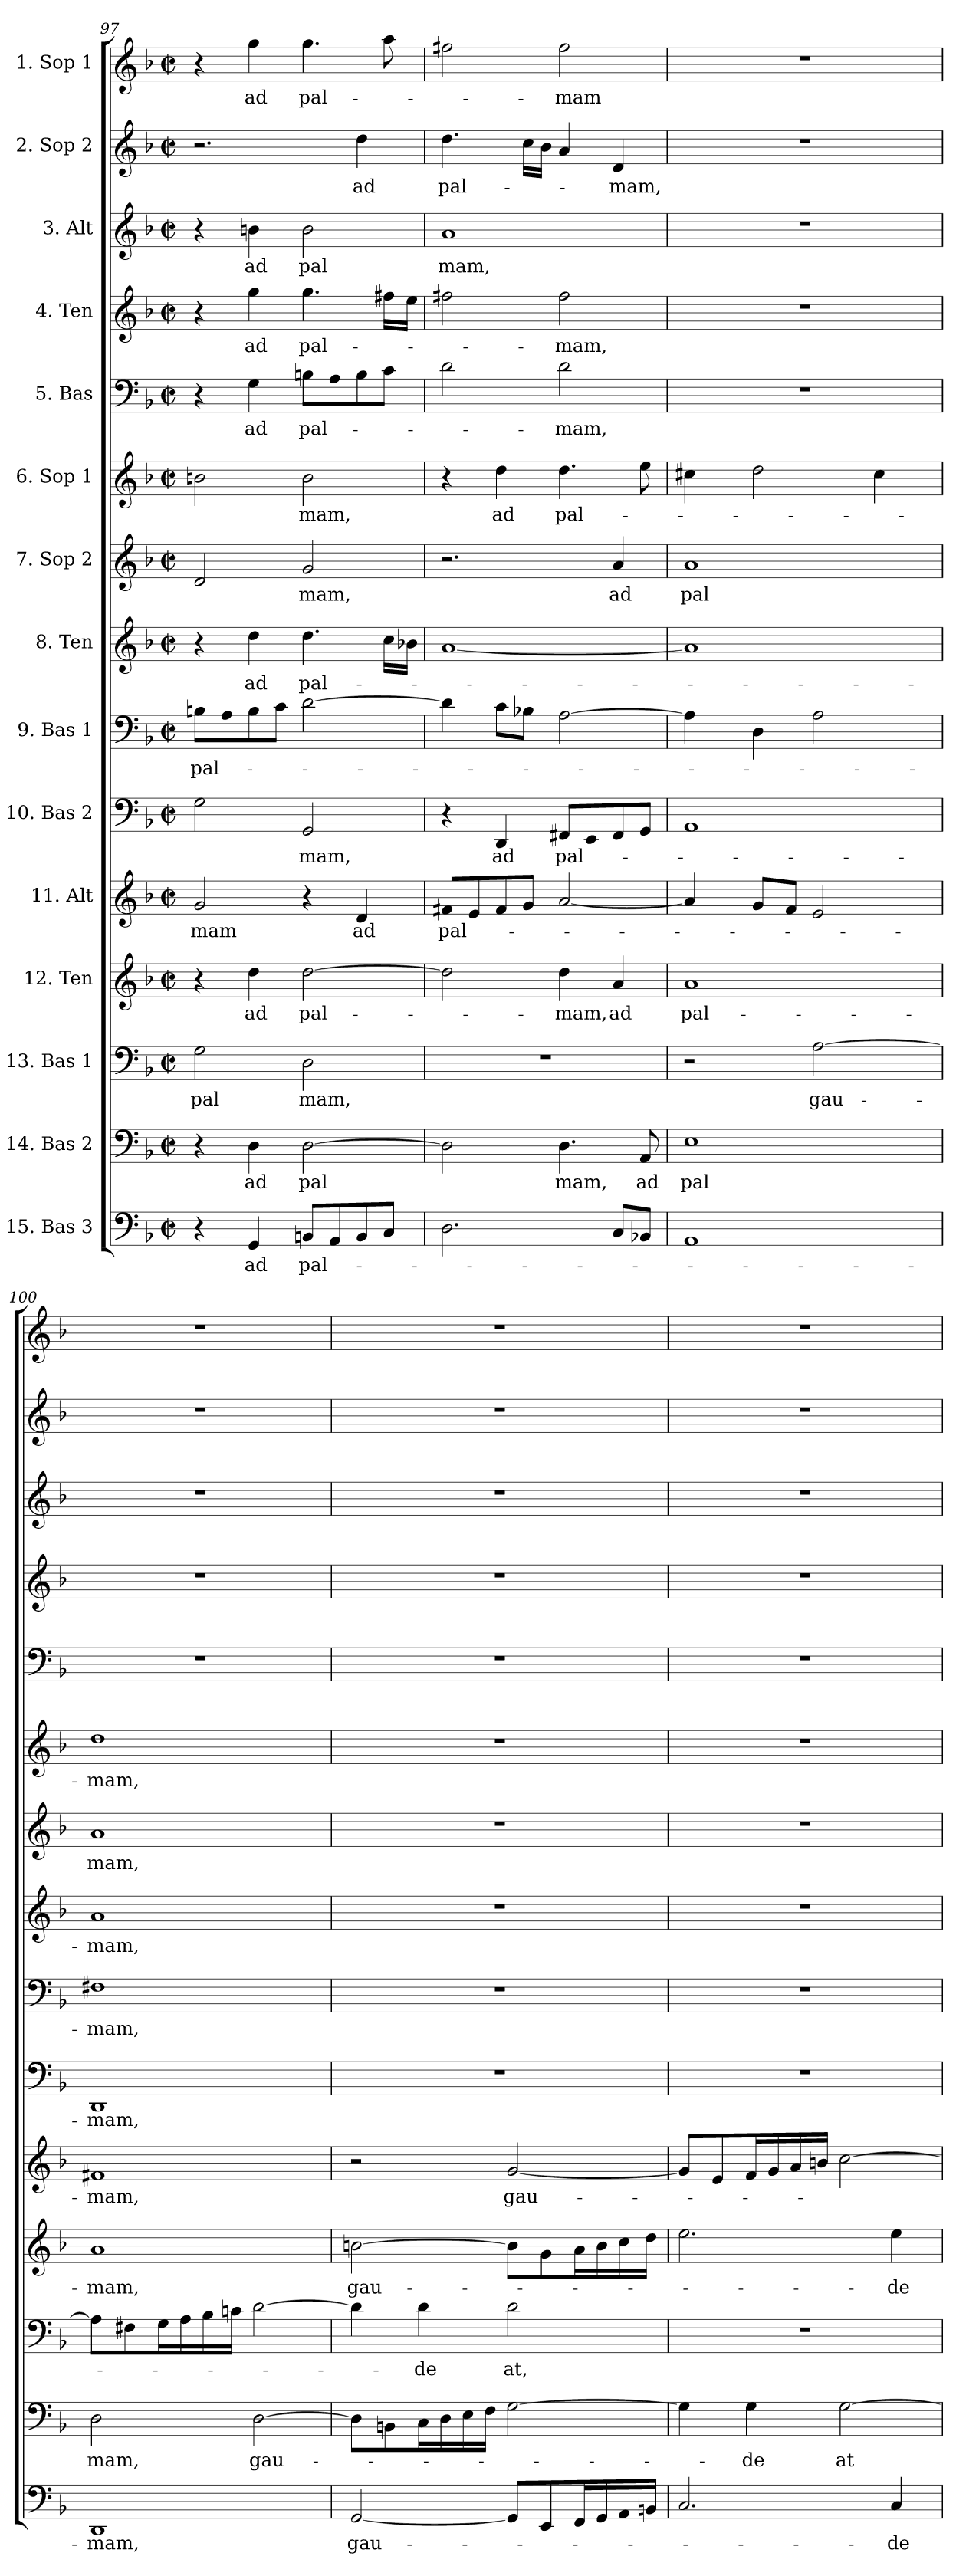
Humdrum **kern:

**kern	**text	**kern	**text	**kern	**text	**kern	**text	**kern	**text	**kern	**text	**kern	**text	**kern	**text	**kern	**text	**kern	**text	**kern	**text	**kern	**text	**kern	**text	**kern	**text	**kern	**text
*part15	*part15	*part14	*part14	*part13	*part13	*part12	*part12	*part11	*part11	*part10	*part10	*part9	*part9	*part8	*part8	*part7	*part7	*part6	*part6	*part5	*part5	*part4	*part4	*part3	*part3	*part2	*part2	*part1	*part1
*staff15	*staff15	*staff14	*staff14	*staff13	*staff13	*staff12	*staff12	*staff11	*staff11	*staff10	*staff10	*staff9	*staff9	*staff8	*staff8	*staff7	*staff7	*staff6	*staff6	*staff5	*staff5	*staff4	*staff4	*staff3	*staff3	*staff2	*staff2	*staff1	*staff1
*I"15. Bas 3	*	*I"14. Bas 2	*	*I"13. Bas 1	*	*I"12. Ten	*	*I"11. Alt	*	*I"10. Bas 2	*	*I"9. Bas 1	*	*I"8. Ten	*	*I"7. Sop 2	*	*I"6. Sop 1	*	*I"5. Bas	*	*I"4. Ten	*	*I"3. Alt	*	*I"2. Sop 2	*	*I"1. Sop 1	*
*clefF4	*	*clefF4	*	*clefF4	*	*clefG2	*	*clefG2	*	*clefF4	*	*clefF4	*	*clefG2	*	*clefG2	*	*clefG2	*	*clefF4	*	*clefG2	*	*clefG2	*	*clefG2	*	*clefG2	*
*k[b-]	*	*k[b-]	*	*k[b-]	*	*k[b-]	*	*k[b-]	*	*k[b-]	*	*k[b-]	*	*k[b-]	*	*k[b-]	*	*k[b-]	*	*k[b-]	*	*k[b-]	*	*k[b-]	*	*k[b-]	*	*k[b-]	*
*F:	*	*F:	*	*F:	*	*F:	*	*F:	*	*F:	*	*F:	*	*F:	*	*F:	*	*F:	*	*F:	*	*F:	*	*F:	*	*F:	*	*F:	*
*M2/2	*	*M2/2	*	*M2/2	*	*M2/2	*	*M2/2	*	*M2/2	*	*M2/2	*	*M2/2	*	*M2/2	*	*M2/2	*	*M2/2	*	*M2/2	*	*M2/2	*	*M2/2	*	*M2/2	*
*met(c|)	*	*met(c|)	*	*met(c|)	*	*met(c|)	*	*met(c|)	*	*met(c|)	*	*met(c|)	*	*met(c|)	*	*met(c|)	*	*met(c|)	*	*met(c|)	*	*met(c|)	*	*met(c|)	*	*met(c|)	*	*met(c|)	*
=97	=97	=97	=97	=97	=97	=97	=97	=97	=97	=97	=97	=97	=97	=97	=97	=97	=97	=97	=97	=97	=97	=97	=97	=97	=97	=97	=97	=97	=97
!	!	!	!	!	!LO:LY:b:cj	!	!	!	!LO:LY:b:cj	!	!	!	!LO:LY:b:cj	!	!	!	!	!	!	!	!	!	!	!	!	!	!	!	!
4r	.	4r	.	2G\	pal	4r	.	2g/	-mam	2G\	.	8Bn\L	pal-	4r	.	2d/	.	2bn\	.	4r	.	4r	.	4r	.	2.r	.	4r	.
.	.	.	.	.	.	.	.	.	.	.	.	8A\	.	.	.	.	.	.	.	.	.	.	.	.	.	.	.	.	.
!	!LO:LY:b:cj	!	!LO:LY:b:cj	!	!	!	!LO:LY:b:cj	!	!	!	!	!	!	!	!LO:LY:b:cj	!	!	!	!	!	!LO:LY:b:cj	!	!LO:LY:b:cj	!	!LO:LY:b:cj	!	!	!	!LO:LY:b:cj
4GG/	ad	4D\	ad	.	.	4dd\	ad	.	.	.	.	8B\	.	4dd\	ad	.	.	.	.	4G\	ad	4gg\	ad	4bn\	ad	.	.	4gg\	ad
.	.	.	.	.	.	.	.	.	.	.	.	8c\J	.	.	.	.	.	.	.	.	.	.	.	.	.	.	.	.	.
!	!LO:LY:b:cj	!	!LO:LY:b	!	!LO:LY:b:cj	!	!LO:LY:b	!	!	!	!LO:LY:b:cj	!	!	!	!LO:LY:b:cj	!	!LO:LY:b:cj	!	!LO:LY:b:cj	!	!LO:LY:b:cj	!	!LO:LY:b:cj	!	!LO:LY:b:cj	!	!	!	!LO:LY:b:cj
8BBn/L	pal-	[>2D\	pal	2D\	mam,	[>2dd\	pal-	4r	.	2GG/	-mam,	[>2d\	.	4.dd\	pal-	2g/	-mam,	2b\	-mam,	8Bn\L	pal-	4.gg\	pal-	2b\	pal	.	.	4.gg\	pal-
8AA/	.	.	.	.	.	.	.	.	.	.	.	.	.	.	.	.	.	.	.	8A\	.	.	.	.	.	.	.	.	.
!	!	!	!	!	!	!	!	!	!LO:LY:b:cj	!	!	!	!	!	!	!	!	!	!	!	!	!	!	!	!	!	!LO:LY:b:cj	!	!
8BB/	.	.	.	.	.	.	.	4d/	ad	.	.	.	.	.	.	.	.	.	.	8B\	.	.	.	.	.	4dd\	ad	.	.
8C/J	.	.	.	.	.	.	.	.	.	.	.	.	.	16cc\L	.	.	.	.	.	8c\J	.	16ff#X\L	.	.	.	.	.	8aa\	.
.	.	.	.	.	.	.	.	.	.	.	.	.	.	16b-X\J	.	.	.	.	.	.	.	16ee\J	.	.	.	.	.	.	.
=98	=98	=98	=98	=98	=98	=98	=98	=98	=98	=98	=98	=98	=98	=98	=98	=98	=98	=98	=98	=98	=98	=98	=98	=98	=98	=98	=98	=98	=98
!	!	!	!	!	!	!	!	!	!LO:LY:b:cj	!	!	!	!	!	!	!	!	!	!	!	!	!	!	!	!LO:LY:b:cj	!	!LO:LY:b:cj	!	!
2.D\	.	2D\]	.	1r	.	2dd\]	.	8f#X/L	pal-	4r	.	4d\]	.	[>1a	.	2.r	.	4r	.	2d\	.	2ff#X\	.	1a	mam,	4.dd\	pal-	2ff#X\	.
.	.	.	.	.	.	.	.	8e/	.	.	.	.	.	.	.	.	.	.	.	.	.	.	.	.	.	.	.	.	.
!	!	!	!	!	!	!	!	!	!	!	!LO:LY:b:cj	!	!	!	!	!	!	!	!LO:LY:b:cj	!	!	!	!	!	!	!	!	!	!
.	.	.	.	.	.	.	.	8f#/	.	4DD/	ad	8c\L	.	.	.	.	.	4dd\	ad	.	.	.	.	.	.	.	.	.	.
.	.	.	.	.	.	.	.	8g/J	.	.	.	8B-X\J	.	.	.	.	.	.	.	.	.	.	.	.	.	16cc\L	.	.	.
.	.	.	.	.	.	.	.	.	.	.	.	.	.	.	.	.	.	.	.	.	.	.	.	.	.	16b-\J	.	.	.
!	!	!	!LO:LY:b:cj	!	!	!	!LO:LY:b:cj	!	!	!	!LO:LY:b:cj	!	!	!	!	!	!	!	!LO:LY:b:cj	!	!LO:LY:b:cj	!	!LO:LY:b:cj	!	!	!	!	!	!LO:LY:b:cj
.	.	4.D\	mam,	.	.	4dd\	-mam,	[>2a/	.	8FF#X/L	pal-	[>2A\	.	.	.	.	.	4.dd\	pal-	2d\	-mam,	2ff#\	-mam,	.	.	4a/	.	2ff#\	-mam
.	.	.	.	.	.	.	.	.	.	8EE/	.	.	.	.	.	.	.	.	.	.	.	.	.	.	.	.	.	.	.
!	!	!	!	!	!	!	!LO:LY:b:cj	!	!	!	!	!	!	!	!	!	!LO:LY:b:cj	!	!	!	!	!	!	!	!	!	!LO:LY:b:cj	!	!
8C/L	.	.	.	.	.	4a/	ad	.	.	8FF#/	.	.	.	.	.	4a/	ad	.	.	.	.	.	.	.	.	4d/	-mam,	.	.
!	!	!	!LO:LY:b:cj	!	!	!	!	!	!	!	!	!	!	!	!	!	!	!	!	!	!	!	!	!	!	!	!	!	!
8BB-X/J	.	8AA/	ad	.	.	.	.	.	.	8GG/J	.	.	.	.	.	.	.	8ee\	.	.	.	.	.	.	.	.	.	.	.
!!LO:PB:g=z
=99	=99	=99	=99	=99	=99	=99	=99	=99	=99	=99	=99	=99	=99	=99	=99	=99	=99	=99	=99	=99	=99	=99	=99	=99	=99	=99	=99	=99	=99
!	!	!	!LO:LY:b:cj	!	!	!	!LO:LY:b:cj	!	!	!	!	!	!	!	!	!	!LO:LY:b:cj	!	!	!	!	!	!	!	!	!	!	!	!
*	*	*	*	*	*	*^	*	*^	*	*^	*	*	*	*	*	*^	*	*	*	*	*	*	*	*	*	*	*	*	*
1AA	.	1E	pal	2r	.	1a	4ryy	pal-	4a/]	32ryy	.	1AA	4ryy	.	4A\]	.	1a]	.	1a	8ryy	pal	4cc#X\	.	1r	.	1r	.	1r	.	1r	.	1r	.
.	.	.	.	.	.	.	.	.	.	2ryy	.	.	.	.	.	.	.	.	.	.	.	.	.	.	.	.	.	.	.	.	.	.	.
.	.	.	.	.	.	.	.	.	.	.	.	.	.	.	.	.	.	.	.	32ryy	.	.	.	.	.	.	.	.	.	.	.	.	.
.	.	.	.	.	.	.	.	.	.	.	.	.	.	.	.	.	.	.	.	2ryy	.	.	.	.	.	.	.	.	.	.	.	.	.
.	.	.	.	.	.	.	16..ryy	.	8g/L	.	.	.	16..ryy	.	4D\	.	.	.	.	.	.	2dd\	.	.	.	.	.	.	.	.	.	.	.
.	.	.	.	.	.	.	2ryy	.	.	.	.	.	2ryy	.	.	.	.	.	.	.	.	.	.	.	.	.	.	.	.	.	.	.	.
.	.	.	.	.	.	.	.	.	8f/J	.	.	.	.	.	.	.	.	.	.	.	.	.	.	.	.	.	.	.	.	.	.	.	.
!	!	!	!	!	!LO:LY:b	!	!	!	!	!	!	!	!	!	!	!	!	!	!	!	!	!	!	!	!	!	!	!	!	!	!	!	!
.	.	.	.	[>2A\	gau-	.	.	.	2e/	.	.	.	.	.	2A\	.	.	.	.	.	.	.	.	.	.	.	.	.	.	.	.	.	.
.	.	.	.	.	.	.	.	.	.	4...ryy	.	.	.	.	.	.	.	.	.	.	.	.	.	.	.	.	.	.	.	.	.	.	.
.	.	.	.	.	.	.	.	.	.	.	.	.	.	.	.	.	.	.	.	4ryy	.	.	.	.	.	.	.	.	.	.	.	.	.
.	.	.	.	.	.	.	.	.	.	.	.	.	.	.	.	.	.	.	.	.	.	4cc#\	.	.	.	.	.	.	.	.	.	.	.
.	.	.	.	.	.	.	8ryy	.	.	.	.	.	8ryy	.	.	.	.	.	.	.	.	.	.	.	.	.	.	.	.	.	.	.	.
.	.	.	.	.	.	.	.	.	.	.	.	.	.	.	.	.	.	.	.	16.ryy	.	.	.	.	.	.	.	.	.	.	.	.	.
.	.	.	.	.	.	.	64ryy	.	.	.	.	.	64ryy	.	.	.	.	.	.	.	.	.	.	.	.	.	.	.	.	.	.	.	.
=100	=100	=100	=100	=100	=100	=100	=100	=100	=100	=100	=100	=100	=100	=100	=100	=100	=100	=100	=100	=100	=100	=100	=100	=100	=100	=100	=100	=100	=100	=100	=100	=100	=100
!	!LO:LY:b:cj	!	!LO:LY:b:cj	!	!	!	!	!LO:LY:b:cj	!	!	!LO:LY:b:cj	!	!	!LO:LY:b:cj	!	!LO:LY:b:cj	!	!LO:LY:b:cj	!	!	!LO:LY:b:cj	!	!LO:LY:b:cj	!	!	!	!	!	!	!	!	!	!
*	*	*	*	*	*	*v	*v	*	*	*	*	*v	*v	*	*	*	*	*	*v	*v	*	*	*	*	*	*	*	*	*	*	*	*	*
*	*	*	*	*	*	*	*	*v	*v	*	*	*	*	*	*	*	*	*	*	*	*	*	*	*	*	*	*	*	*	*
1DD	-mam,	2D\	mam,	8A\L]	.	1a	-mam,	1f#X	-mam,	1DD	-mam,	1F#X	-mam,	1a	-mam,	1a	mam,	1dd	-mam,	1r	.	1r	.	1r	.	1r	.	1r	.
.	.	.	.	8F#X\	.	.	.	.	.	.	.	.	.	.	.	.	.	.	.	.	.	.	.	.	.	.	.	.	.
.	.	.	.	16G\	.	.	.	.	.	.	.	.	.	.	.	.	.	.	.	.	.	.	.	.	.	.	.	.	.
.	.	.	.	16A\	.	.	.	.	.	.	.	.	.	.	.	.	.	.	.	.	.	.	.	.	.	.	.	.	.
.	.	.	.	16B-\	.	.	.	.	.	.	.	.	.	.	.	.	.	.	.	.	.	.	.	.	.	.	.	.	.
.	.	.	.	16cn\J	.	.	.	.	.	.	.	.	.	.	.	.	.	.	.	.	.	.	.	.	.	.	.	.	.
!	!	!	!LO:LY:b	!	!	!	!	!	!	!	!	!	!	!	!	!	!	!	!	!	!	!	!	!	!	!	!	!	!
.	.	[>2D\	gau-	[>2d\	.	.	.	.	.	.	.	.	.	.	.	.	.	.	.	.	.	.	.	.	.	.	.	.	.
=101	=101	=101	=101	=101	=101	=101	=101	=101	=101	=101	=101	=101	=101	=101	=101	=101	=101	=101	=101	=101	=101	=101	=101	=101	=101	=101	=101	=101	=101
!	!LO:LY:b	!	!	!	!	!	!LO:LY:b	!	!	!	!	!	!	!	!	!	!	!	!	!	!	!	!	!	!	!	!	!	!
[<2GG/	gau-	8D\L]	.	4d\]	.	[>2bn\	gau-	2r	.	1r	.	1r	.	1r	.	1r	.	1r	.	1r	.	1r	.	1r	.	1r	.	1r	.
.	.	8BBn\	.	.	.	.	.	.	.	.	.	.	.	.	.	.	.	.	.	.	.	.	.	.	.	.	.	.	.
!	!	!	!	!	!LO:LY:b:cj	!	!	!	!	!	!	!	!	!	!	!	!	!	!	!	!	!	!	!	!	!	!	!	!
.	.	16C\	.	4d\	-de	.	.	.	.	.	.	.	.	.	.	.	.	.	.	.	.	.	.	.	.	.	.	.	.
.	.	16D\	.	.	.	.	.	.	.	.	.	.	.	.	.	.	.	.	.	.	.	.	.	.	.	.	.	.	.
.	.	16E\	.	.	.	.	.	.	.	.	.	.	.	.	.	.	.	.	.	.	.	.	.	.	.	.	.	.	.
.	.	16F\J	.	.	.	.	.	.	.	.	.	.	.	.	.	.	.	.	.	.	.	.	.	.	.	.	.	.	.
!	!	!	!	!	!LO:LY:b:cj	!	!	!	!LO:LY:b	!	!	!	!	!	!	!	!	!	!	!	!	!	!	!	!	!	!	!	!
8GG/L]	.	[>2G\	.	2d\	at,	8b\L]	.	[<2g/	gau-	.	.	.	.	.	.	.	.	.	.	.	.	.	.	.	.	.	.	.	.
8EE/	.	.	.	.	.	8g\	.	.	.	.	.	.	.	.	.	.	.	.	.	.	.	.	.	.	.	.	.	.	.
16FF/	.	.	.	.	.	16a\	.	.	.	.	.	.	.	.	.	.	.	.	.	.	.	.	.	.	.	.	.	.	.
16GG/	.	.	.	.	.	16b\	.	.	.	.	.	.	.	.	.	.	.	.	.	.	.	.	.	.	.	.	.	.	.
16AA/	.	.	.	.	.	16cc\	.	.	.	.	.	.	.	.	.	.	.	.	.	.	.	.	.	.	.	.	.	.	.
16BBn/J	.	.	.	.	.	16dd\J	.	.	.	.	.	.	.	.	.	.	.	.	.	.	.	.	.	.	.	.	.	.	.
=102	=102	=102	=102	=102	=102	=102	=102	=102	=102	=102	=102	=102	=102	=102	=102	=102	=102	=102	=102	=102	=102	=102	=102	=102	=102	=102	=102	=102	=102
2.C/	.	4G\]	.	1r	.	2.ee\	.	8g/L]	.	1r	.	1r	.	1r	.	1r	.	1r	.	1r	.	1r	.	1r	.	1r	.	1r	.
.	.	.	.	.	.	.	.	8e/	.	.	.	.	.	.	.	.	.	.	.	.	.	.	.	.	.	.	.	.	.
!	!	!	!LO:LY:b:cj	!	!	!	!	!	!	!	!	!	!	!	!	!	!	!	!	!	!	!	!	!	!	!	!	!	!
.	.	4G\	-de	.	.	.	.	16f/	.	.	.	.	.	.	.	.	.	.	.	.	.	.	.	.	.	.	.	.	.
.	.	.	.	.	.	.	.	16g/	.	.	.	.	.	.	.	.	.	.	.	.	.	.	.	.	.	.	.	.	.
.	.	.	.	.	.	.	.	16a/	.	.	.	.	.	.	.	.	.	.	.	.	.	.	.	.	.	.	.	.	.
.	.	.	.	.	.	.	.	16bn/J	.	.	.	.	.	.	.	.	.	.	.	.	.	.	.	.	.	.	.	.	.
!	!	!	!LO:LY:b:cj	!	!	!	!	!	!	!	!	!	!	!	!	!	!	!	!	!	!	!	!	!	!	!	!	!	!
.	.	[>2G\	at	.	.	.	.	[>2cc\	.	.	.	.	.	.	.	.	.	.	.	.	.	.	.	.	.	.	.	.	.
!	!LO:LY:b:cj	!	!	!	!	!	!LO:LY:b:cj	!	!	!	!	!	!	!	!	!	!	!	!	!	!	!	!	!	!	!	!	!	!
4C/	-de	.	.	.	.	4ee\	-de	.	.	.	.	.	.	.	.	.	.	.	.	.	.	.	.	.	.	.	.	.	.
=	=	=	=	=	=	=	=	=	=	=	=	=	=	=	=	=	=	=	=	=	=	=	=	=	=	=	=	=	=
*-	*-	*-	*-	*-	*-	*-	*-	*-	*-	*-	*-	*-	*-	*-	*-	*-	*-	*-	*-	*-	*-	*-	*-	*-	*-	*-	*-	*-	*-
